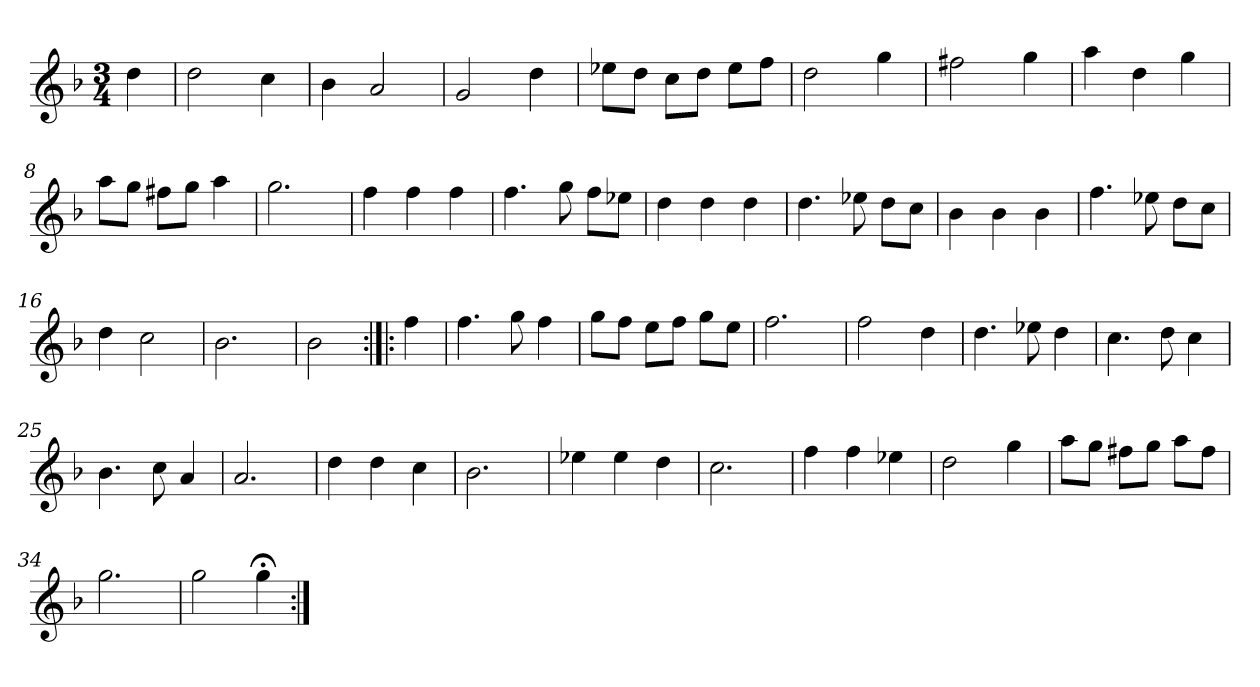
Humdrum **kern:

**kern
*part1
*staff1
*clefG2
*k[b-]
*G:dor
*M3/4
*MM120
=
4dd
=1
2dd
4cc
=2
4b-
2a
=3
2g
4dd
=4
8ee-X\L
8dd\J
8cc\L
8dd\J
8ee-\L
8ff\J
=5
2dd
4gg
=6
2ff#X
4gg
=7
4aa
4dd
4gg
=8
8aa\L
8gg\J
8ff#X\L
8gg\J
4aa
=9
2.gg
=10
4ff
4ff
4ff
=11
4.ff
8gg
8ff\L
8ee-X\J
=12
4dd
4dd
4dd
=13
4.dd
8ee-X
8dd\L
8cc\J
=14
4b-
4b-
4b-
=15
4.ff
8ee-X
8dd\L
8cc\J
=16
4dd
2cc
=17
2.b-
=18
2b-
=:|!|:
4ff
=19
4.ff
8gg
4ff
=20
8gg\L
8ff\J
8ee\L
8ff\J
8gg\L
8ee\J
=21
2.ff
=22
2ff
4dd
=23
4.dd
8ee-X
4dd
=24
4.cc
8dd
4cc
=25
4.b-
8cc
4a
=26
2.a
=27
4dd
4dd
4cc
=28
2.b-
=29
4ee-X
4ee-
4dd
=30
2.cc
=31
4ff
4ff
4ee-X
=32
2dd
4gg
=33
8aa\L
8gg\J
8ff#X\L
8gg\J
8aa\L
8ff#\J
=34
2.gg
=35
2gg
4gg;<
=:|!
*-
